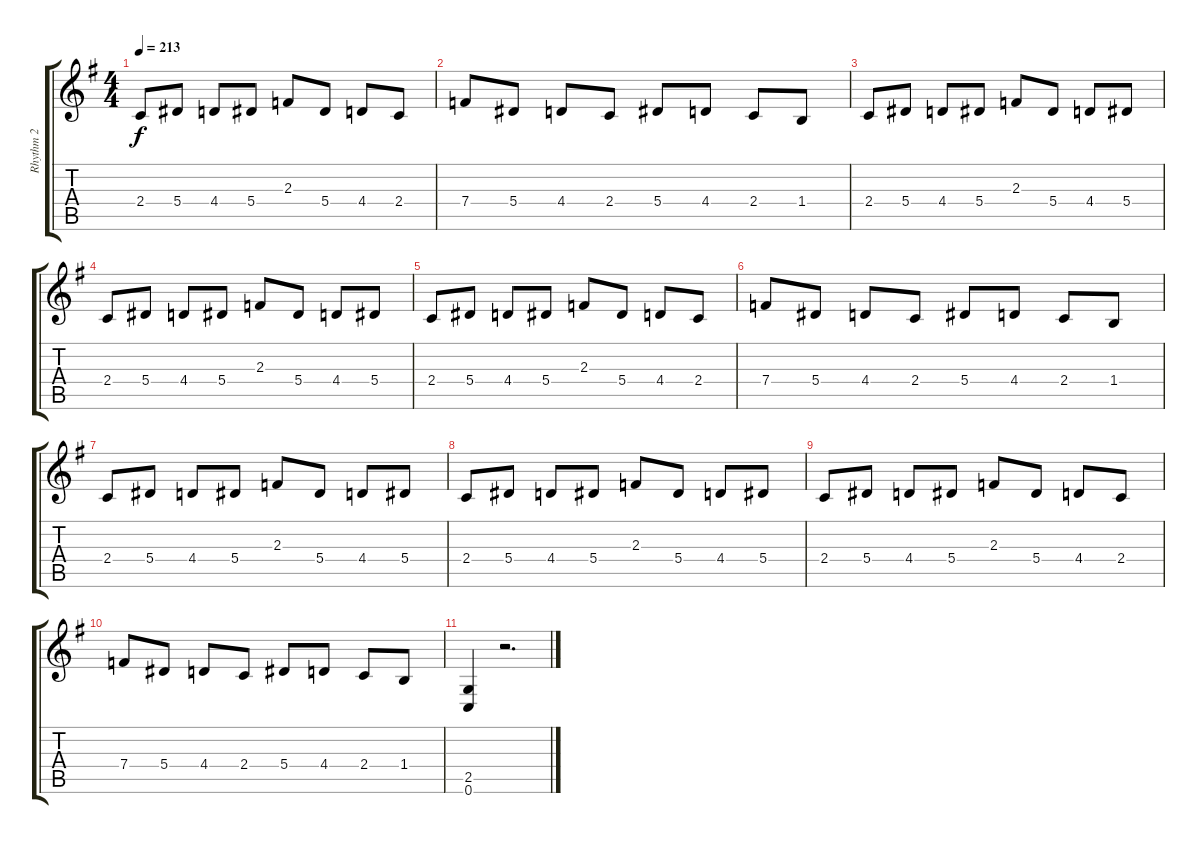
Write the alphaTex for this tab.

\track ("Rhythm 2" "Rhythm 2") {instrument distortionguitar}
\staff {score tabs}
\tuning (C4 G3 Eb3 Bb2 F2 C2) {hide}
\ts (4 4)
\tempo 213
\clef g2
\ks eminor
2.4.8{dy f} 5.4.8 4.4.8 5.4.8 2.3.8 5.4.8 4.4.8 2.4.8 |
7.4.8 5.4.8 4.4.8 2.4.8 5.4.8 4.4.8 2.4.8 1.4.8 |
2.4.8 5.4.8 4.4.8 5.4.8 2.3.8 5.4.8 4.4.8 5.4.8 |
2.4.8 5.4.8 4.4.8 5.4.8 2.3.8 5.4.8 4.4.8 5.4.8 |
2.4.8 5.4.8 4.4.8 5.4.8 2.3.8 5.4.8 4.4.8 2.4.8 |
7.4.8 5.4.8 4.4.8 2.4.8 5.4.8 4.4.8 2.4.8 1.4.8 |
2.4.8 5.4.8 4.4.8 5.4.8 2.3.8 5.4.8 4.4.8 5.4.8 |
2.4.8 5.4.8 4.4.8 5.4.8 2.3.8 5.4.8 4.4.8 5.4.8 |
2.4.8 5.4.8 4.4.8 5.4.8 2.3.8 5.4.8 4.4.8 2.4.8 |
7.4.8 5.4.8 4.4.8 2.4.8 5.4.8 4.4.8 2.4.8 1.4.8 |
(2.5 0.6).4 r.2{d}
